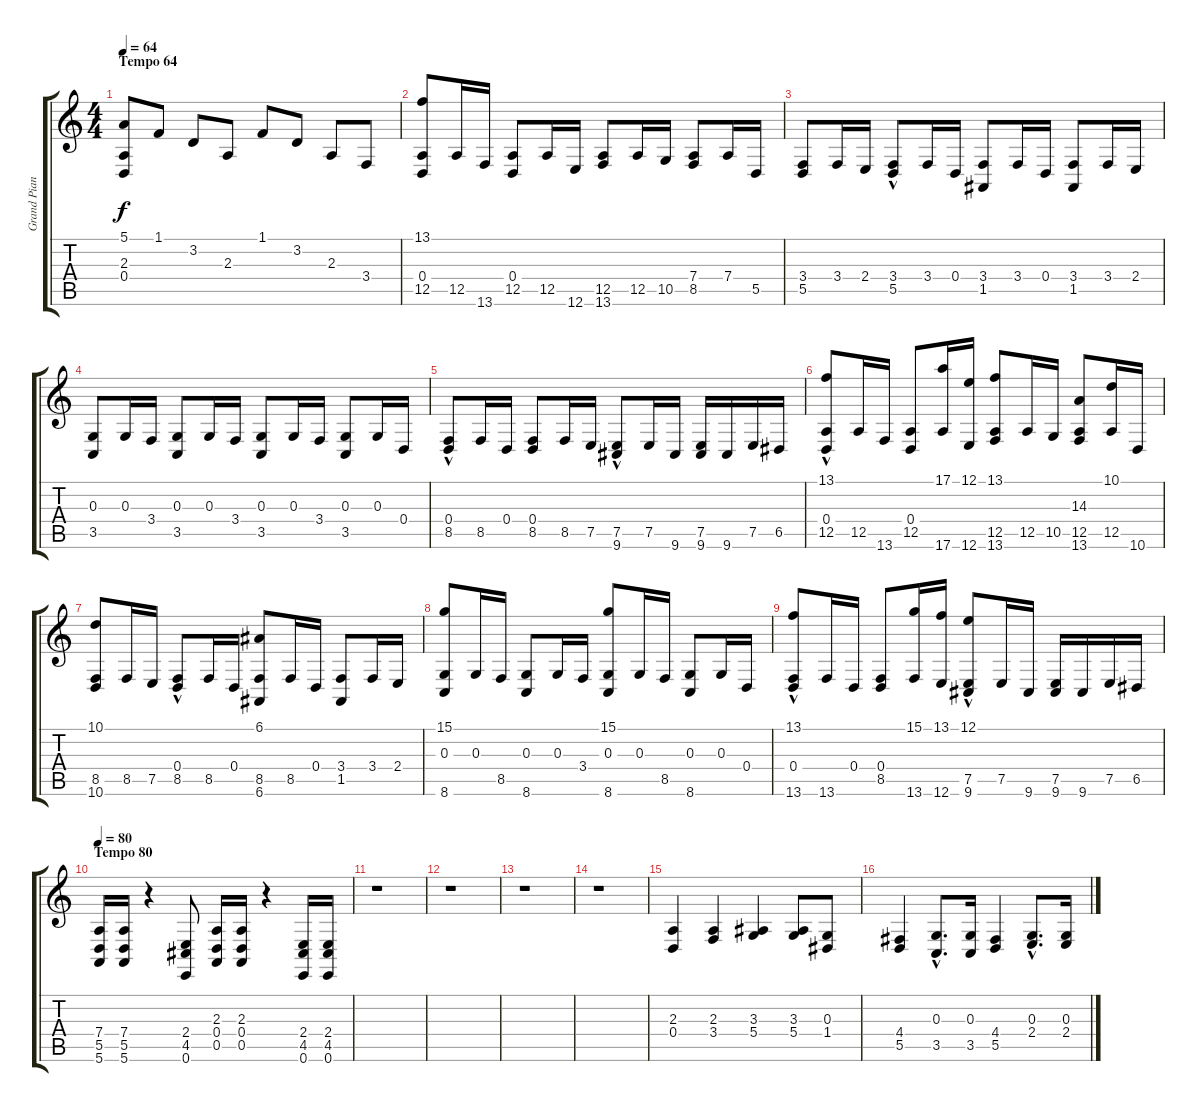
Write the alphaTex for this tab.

\track ("Grand Piano" "Grand Pian") {instrument brightacousticpiano}
\staff {score tabs}
\tuning (E4 B3 G3 D3 A2 E2) {hide}
\ts (4 4)
\section ("" "Tempo 64")
\tempo 64
\clef g2
\ks c
(5.1 2.3 0.4).8{dy f} 1.1.8 3.2.8 2.3.8 1.1.8 3.2.8 2.3.8 3.4.8 |
(13.1 0.4 12.5).8 12.5.16 13.6.16 (0.4 12.5).8 12.5.16 12.6.16 (12.5 13.6).8 12.5.16 10.5.16 (7.4 8.5).8 7.4.16 5.5.16 |
(3.4 5.5).8 3.4.16 2.4.16 (3.4 5.5{hac}).8 3.4.16 0.4.16 (3.4 1.5).8 3.4.16 0.4.16 (3.4 1.5).8 3.4.16 2.4.16 |
(0.3 3.5).8 0.3.16 3.4.16 (0.3 3.5).8 0.3.16 3.4.16 (0.3 3.5).8 0.3.16 3.4.16 (0.3 3.5).8 0.3.16 0.4.16 |
(0.4{hac} 8.5).8 8.5.16 0.4.16 (0.4 8.5).8 8.5.16 7.5.16 (7.5 9.6{hac}).8 7.5.16 9.6.16 (7.5 9.6).16 9.6.16 7.5.16 6.5.16 |
(13.1{hac} 0.4 12.5).8 12.5.16 13.6.16 (0.4 12.5).8 (17.1 17.6).16 (12.1 12.6).16 (13.1 12.5 13.6).8 12.5.16 10.5.16 (14.3 12.5 13.6).8 (10.1 12.5).16 10.6.16 |
(10.1 8.5 10.6).8 8.5.16 7.5.16 (0.4{hac} 8.5).8 8.5.16 0.4.16 (6.1 8.5 6.6).8 8.5.16 0.4.16 (3.4 1.5).8 3.4.16 2.4.16 |
(15.1 0.3 8.6).8 0.3.16 8.5.16 (0.3 8.6).8 0.3.16 3.4.16 (15.1 0.3 8.6).8 0.3.16 8.5.16 (0.3 8.6).8 0.3.16 0.4.16 |
(13.1{hac} 0.4{hac} 13.6).8 13.6.16 0.4.16 (0.4 8.5).8 (15.1 13.6).16 (13.1 12.6).16 (12.1 7.5 9.6{hac}).8 7.5.16 9.6.16 (7.5 9.6).16 9.6.16 7.5.16 6.5.16 |
\section ("" "Tempo 80")
\tempo 80
(7.4 5.5 5.6).16 (7.4 5.5 5.6).16 r.4 (2.4 4.5 0.6).8 (2.3 0.4 0.5).16 (2.3 0.4 0.5).16 r.4 (2.4 4.5 0.6).16 (2.4 4.5 0.6).16 |
r.1 |
r.1 |
r.1 |
r.1 |
(2.3 0.4).4 (2.3 3.4).4 (3.3 5.4).4 (3.3 5.4).8 (0.3 1.4).8 |
(4.4 5.5).4 (0.3{hac} 3.5{hac}).8{d} (0.3 3.5).16 (4.4 5.5).4 (0.3{hac} 2.4{hac}).8{d} (0.3 2.4).16
